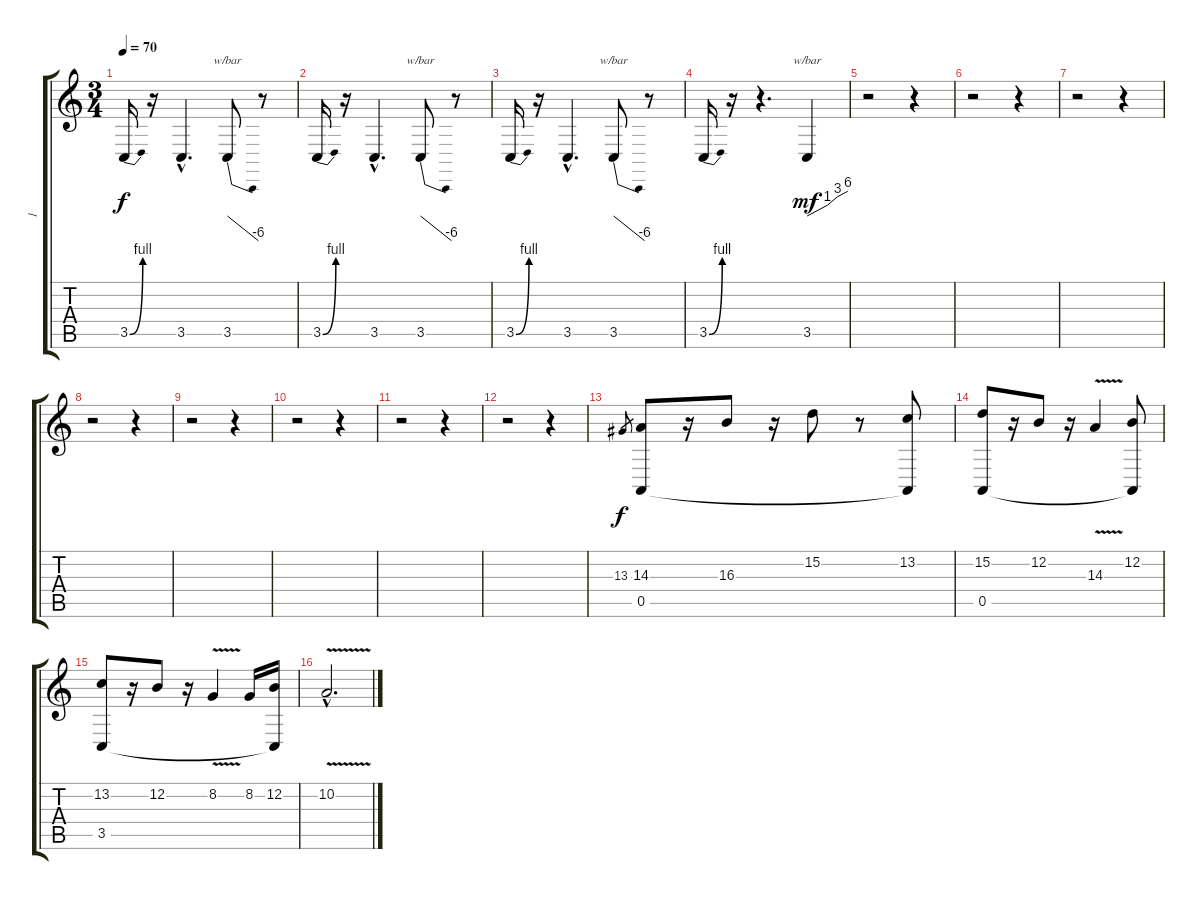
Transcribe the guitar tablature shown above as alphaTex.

\track ("1" "1") {instrument lead8bassandlead}
\staff {score tabs}
\tuning (E4 B3 G3 D3 A2 E2) {hide}
\ts (3 4)
\tempo 70
\clef g2
\ks c
3.5{be (bend 0 0 60 4)}.16{dy f} r.16 3.5{hac}.4{d} 3.5.8{tbe (dive default 0 0 60 -24)} r.8 |
3.5{be (bend 0 0 60 4)}.16 r.16 3.5{hac}.4{d} 3.5.8{tbe (dive default 0 0 60 -24)} r.8 |
3.5{be (bend 0 0 60 4)}.16 r.16 3.5{hac}.4{d} 3.5.8{tbe (dive default 0 0 60 -24)} r.8 |
3.5{be (bend 0 0 60 4)}.16 r.16 r.4{d} 3.5.4{tbe (custom default 0 0 30 4 45 12 60 24) dy mf} |
r.2 r.4 |
r.2 r.4 |
r.2 r.4 |
r.2 r.4 |
r.2 r.4 |
r.2 r.4 |
r.2 r.4 |
r.2 r.4{volume 14 balance 4 instrument brasssection} |
13.3.8{gr dy f} (14.3 0.5).8 r.16 16.3.8 r.16 15.2.8 r.8 (13.2 0.5{t}).8 |
(15.2 0.5).8 r.16 12.2.8 r.16 14.3{v}.4 (12.2 0.5{t}).8 |
(13.2 3.5).8 r.16 12.2.8 r.16 8.2{v}.4 8.2.16 (12.2 3.5{t}).16 |
10.2{v hac}.2{d}
